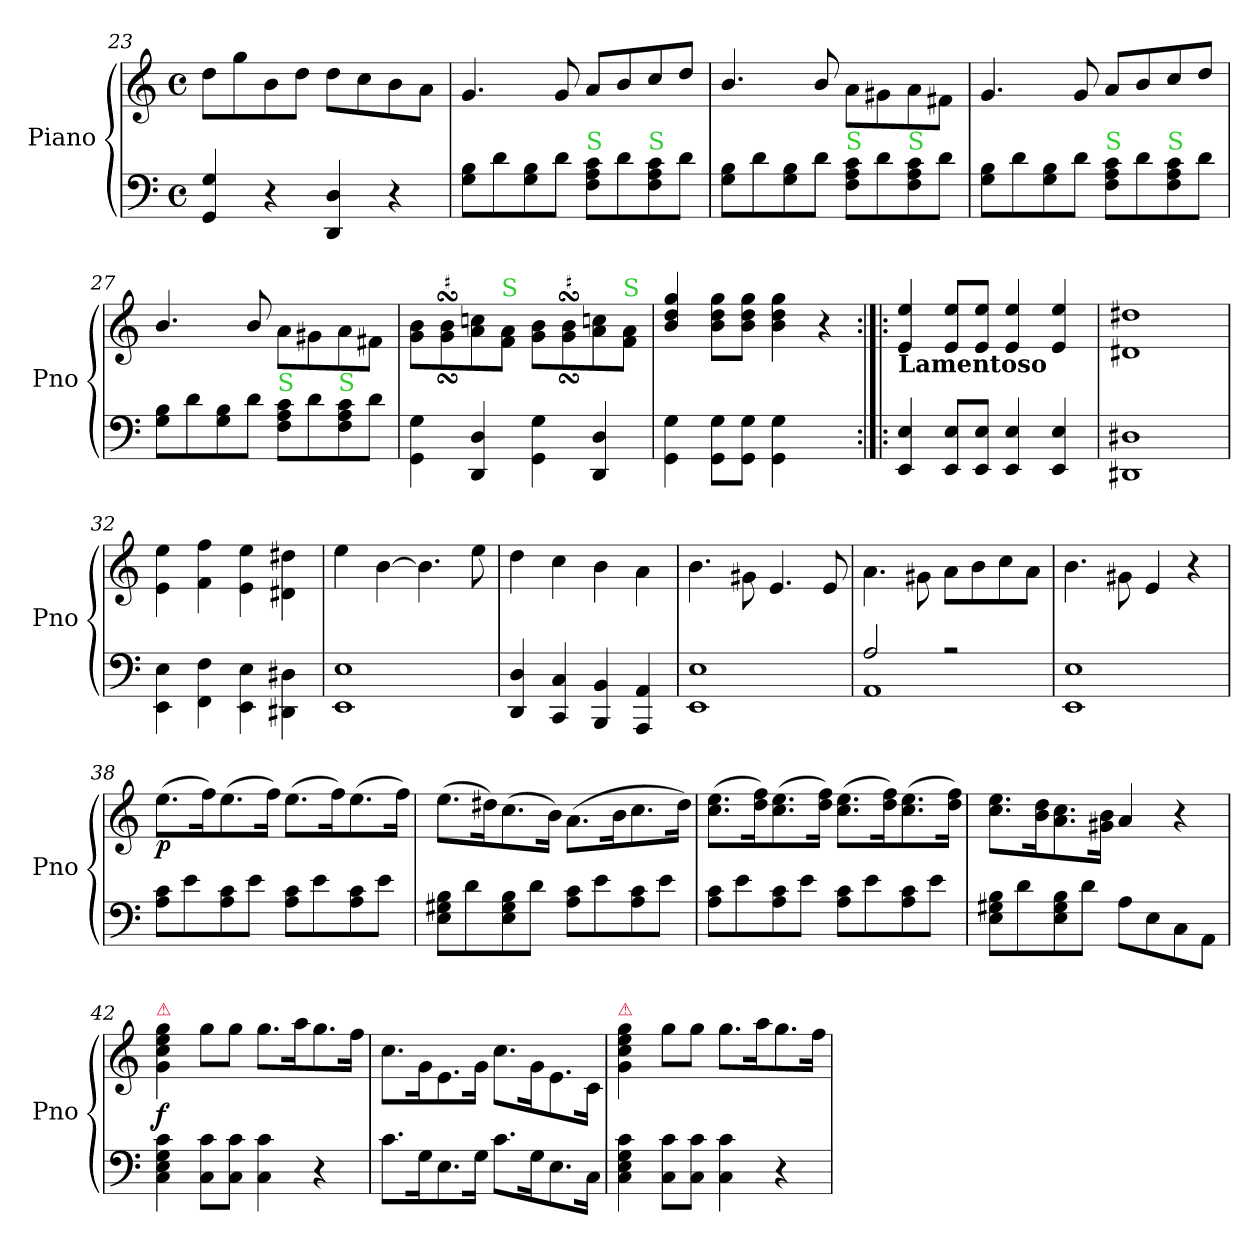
**kern	**kern	**dynam
*part1	*part1	*part1
*staff2	*staff1	*staff1/2
*I"Piano	*	*
*I'Pno	*	*
*clefF4	*clefG2	*
*k[]	*k[]	*
*M4/4	*M4/4	*
*met(c)	*met(c)	*
=23	=23	=23
4GG/ 4G/	8dd\L	.
.	8gg\	.
4r	8b\	.
.	8dd\J	.
4DD/ 4D/	8dd\L	.
.	8cc\	.
4r	8b\	.
.	8a\J	.
=24	=24	=24
8G\ 8B\L	4.g/	.
8d\	.	.
8G\ 8B\	.	.
8d\J	8g/	.
!LO:TX:a:color=limegreen:t=S	!	!
8F\ 8A\ 8c\L	8a/L	.
8d\	8b/	.
!LO:TX:a:color=limegreen:t=S	!	!
8F\ 8A\ 8c\	8cc/	.
8d\J	8dd/J	.
=25	=25	=25
8G\ 8B\L	4.b/	.
8d\	.	.
8G\ 8B\	.	.
8d\J	8b/	.
!LO:TX:a:color=limegreen:t=S	!	!
8F\ 8A\ 8c\L	8a\L	.
8d\	8g#X\	.
!LO:TX:a:color=limegreen:t=S	!	!
8F\ 8A\ 8c\	8a\	.
8d\J	8f#X\J	.
=26	=26	=26
8G\ 8B\L	4.g/	.
8d\	.	.
8G\ 8B\	.	.
8d\J	8g/	.
!LO:TX:a:color=limegreen:t=S	!	!
8F\ 8A\ 8c\L	8a/L	.
8d\	8b/	.
!LO:TX:a:color=limegreen:t=S	!	!
8F\ 8A\ 8c\	8cc/	.
8d\J	8dd/J	.
=27	=27	=27
8G\ 8B\L	4.b/	.
8d\	.	.
8G\ 8B\	.	.
8d\J	8b/	.
!LO:TX:a:color=limegreen:t=S	!	!
8F\ 8A\ 8c\L	8a\L	.
8d\	8g#X\	.
!LO:TX:a:color=limegreen:t=S	!	!
8F\ 8A\ 8c\	8a\	.
8d\J	8f#X\J	.
=28	=28	=28
4GG\ 4G\	8g\ 8b\L	.
.	8gsSSS\ 8bsSSS\	.
4DD/ 4D/	8a\ 8cc\	.
!	!LO:TX:a:color=limegreen:t=S	!
.	8f\ 8a\J	.
4GG\ 4G\	8g\ 8b\L	.
.	8gsSSS\ 8bsSSS\	.
4DD/ 4D/	8a\ 8cc\	.
!	!LO:TX:a:color=limegreen:t=S	!
.	8f\ 8a\J	.
=29	=29	=29
4GG\ 4G\	4b/ 4dd/ 4gg/	.
8GG\ 8G\L	8b\ 8dd\ 8gg\L	.
8GG\ 8G\J	8b\ 8dd\ 8gg\J	.
4GG\ 4G\	4b\ 4dd\ 4gg\	.
4ryy	4r	.
=30:|!|:	=30:|!|:	=30:|!|:
!	!LO:TX:b:B:t=Lamentoso	!
4EE/ 4E/	4e/ 4ee/	.
8EE/ 8E/L	8e/ 8ee/L	.
8EE/ 8E/J	8e/ 8ee/J	.
4EE/ 4E/	4e/ 4ee/	.
4EE/ 4E/	4e/ 4ee/	.
=31	=31	=31
1DD#X 1D#X	1d#X 1dd#X	.
=32	=32	=32
4EE\ 4E\	4e\ 4ee\	.
4FF\ 4F\	4f\ 4ff\	.
4EE\ 4E\	4e\ 4ee\	.
4DD#X\ 4D#X\	4d#X\ 4dd#X\	.
=33	=33	=33
1EE 1E	4ee\	.
.	[4b\	.
.	4.b\]	.
.	8ee\	.
=34	=34	=34
4DD/ 4D/	4dd\	.
4CC/ 4C/	4cc\	.
4BBB/ 4BB/	4b\	.
4AAA/ 4AA/	4a\	.
=35	=35	=35
1EE 1E	4.b\	.
.	8g#X\	.
.	4.e/	.
.	8e/	.
=36	=36	=36
*^	*	*
2A/	1AA	4.a\	.
.	.	8g#X\	.
2r	.	8a\L	.
.	.	8b\	.
.	.	8cc\	.
.	.	8a\J	.
*v	*v	*	*
=37	=37	=37
1EE 1E	4.b\	.
.	8g#X\	.
.	4e/	.
.	4r	.
=38	=38	=38
!	!	!LO:DY:b
8A\ 8c\L	(>8.ee\L	p
8e\	.	.
.	16ff\K)	.
8A\ 8c\	(>8.ee\	.
8e\J	.	.
.	16ff\Jk)	.
8A\ 8c\L	(>8.ee\L	.
8e\	.	.
.	16ff\K)	.
8A\ 8c\	(>8.ee\	.
8e\J	.	.
.	16ff\Jk)	.
=39	=39	=39
8E\ 8G#X\ 8B\L	(>8.ee\L	.
8d\	.	.
.	16dd#X\K)	.
8E\ 8G#\ 8B\	(>8.cc\	.
8d\J	.	.
.	16b\Jk)	.
8A\ 8c\L	(>8.a\L	.
8e\	.	.
.	16b\K	.
8A\ 8c\	8.cc\	.
8e\J	.	.
.	16dd#\Jk)	.
=40	=40	=40
8A\ 8c\L	(>8.cc\ 8.ee\L	.
8e\	.	.
.	16dd\ 16ff\K)	.
8A\ 8c\	(>8.cc\ 8.ee\	.
8e\J	.	.
.	16dd\ 16ff\Jk)	.
8A\ 8c\L	(>8.cc\ 8.ee\L	.
8e\	.	.
.	16dd\ 16ff\K)	.
8A\ 8c\	(>8.cc\ 8.ee\	.
8e\J	.	.
.	16dd\ 16ff\Jk)	.
=41	=41	=41
8E\ 8G#X\ 8B\L	8.cc\ 8.ee\L	.
8d\	.	.
.	16b\ 16dd\K	.
8E\ 8G#\ 8B\	8.a\ 8.cc\	.
8d\J	.	.
.	16g#X\ 16b\Jk	.
8A\L	4a/	.
8E\	.	.
8C\	4r	.
8AA\J	.	.
=42	=42	=42
!	!LO:TX:a:color=crimson:t=⚠	!
4C\ 4E\ 4G\ 4c\	4g\ 4cc\ 4ee\ 4gg\	f
8C\ 8c\L	8gg\L	.
8C\ 8c\J	8gg\J	.
4C\ 4c\	8.gg\L	.
.	16aa\K	.
4r	8.gg\	.
.	16ff\Jk	.
=43	=43	=43
8.c\L	8.cc\L	.
16G\K	16g\K	.
8.E\	8.e\	.
16G\Jk	16g\Jk	.
8.c\L	8.cc\L	.
16G\K	16g\K	.
8.E\	8.e\	.
16C\Jk	16c\Jk	.
=44	=44	=44
!	!LO:TX:a:color=crimson:t=⚠	!
4C\ 4E\ 4G\ 4c\	4g\ 4cc\ 4ee\ 4gg\	.
8C\ 8c\L	8gg\L	.
8C\ 8c\J	8gg\J	.
4C\ 4c\	8.gg\L	.
.	16aa\K	.
4r	8.gg\	.
.	16ff\Jk	.
=	=	=
*-	*-	*-
